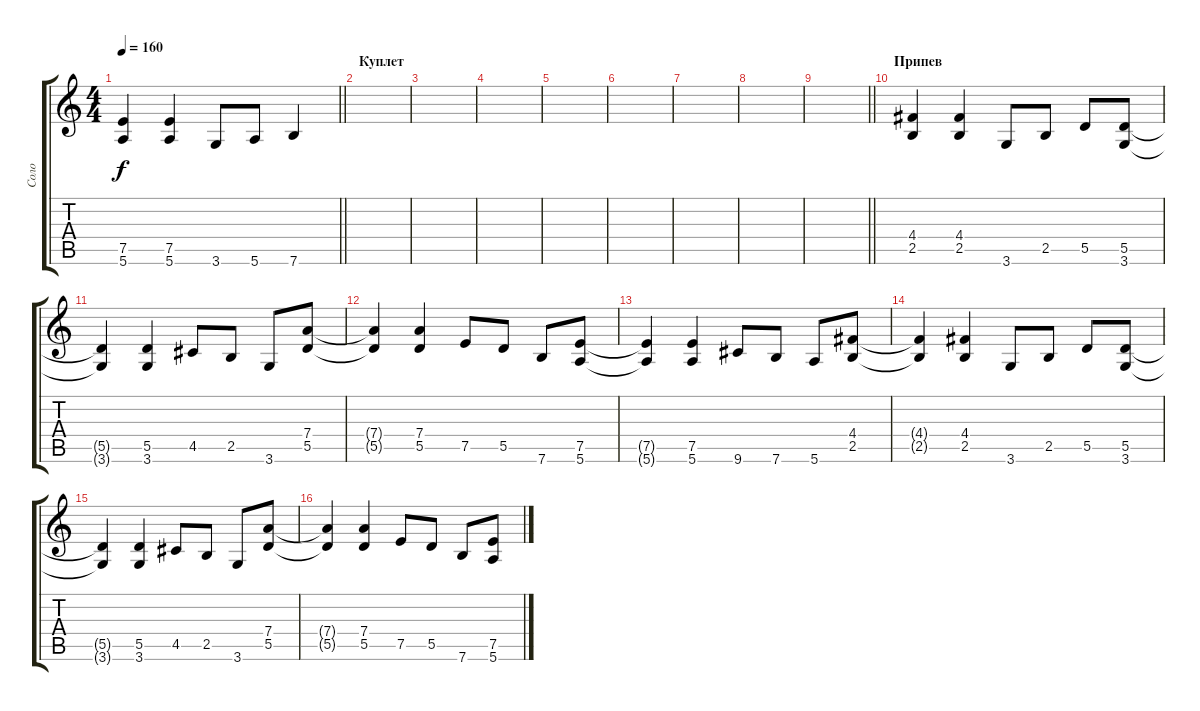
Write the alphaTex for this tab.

\track ("Соло" "Соло") {instrument distortionguitar}
\staff {score tabs}
\tuning (E4 B3 G3 D3 A2 E2) {hide}
\ts (4 4)
\tempo 160
\clef g2
\barLineRight lightlight
\ks c
(7.5{t} 5.6{t}).4{dy f} (7.5 5.6).4 3.6.8 5.6.8 7.6.4 |
\section ("" "Куплет")
|
|
|
|
|
|
|
\barLineRight lightlight
|
\section ("" "Припев")
(4.4 2.5).4 (4.4 2.5).4 3.6.8 2.5.8 5.5.8 (5.5 3.6).8 |
(5.5{t} 3.6{t}).4 (5.5 3.6).4 4.5.8 2.5.8 3.6.8 (7.4 5.5).8 |
(7.4{t} 5.5{t}).4 (7.4 5.5).4 7.5.8 5.5.8 7.6.8 (7.5 5.6).8 |
(7.5{t} 5.6{t}).4 (7.5 5.6).4 9.6.8 7.6.8 5.6.8 (4.4 2.5).8 |
(4.4{t} 2.5{t}).4 (4.4 2.5).4 3.6.8 2.5.8 5.5.8 (5.5 3.6).8 |
(5.5{t} 3.6{t}).4 (5.5 3.6).4 4.5.8 2.5.8 3.6.8 (7.4 5.5).8 |
(7.4{t} 5.5{t}).4 (7.4 5.5).4 7.5.8 5.5.8 7.6.8 (7.5 5.6).8
